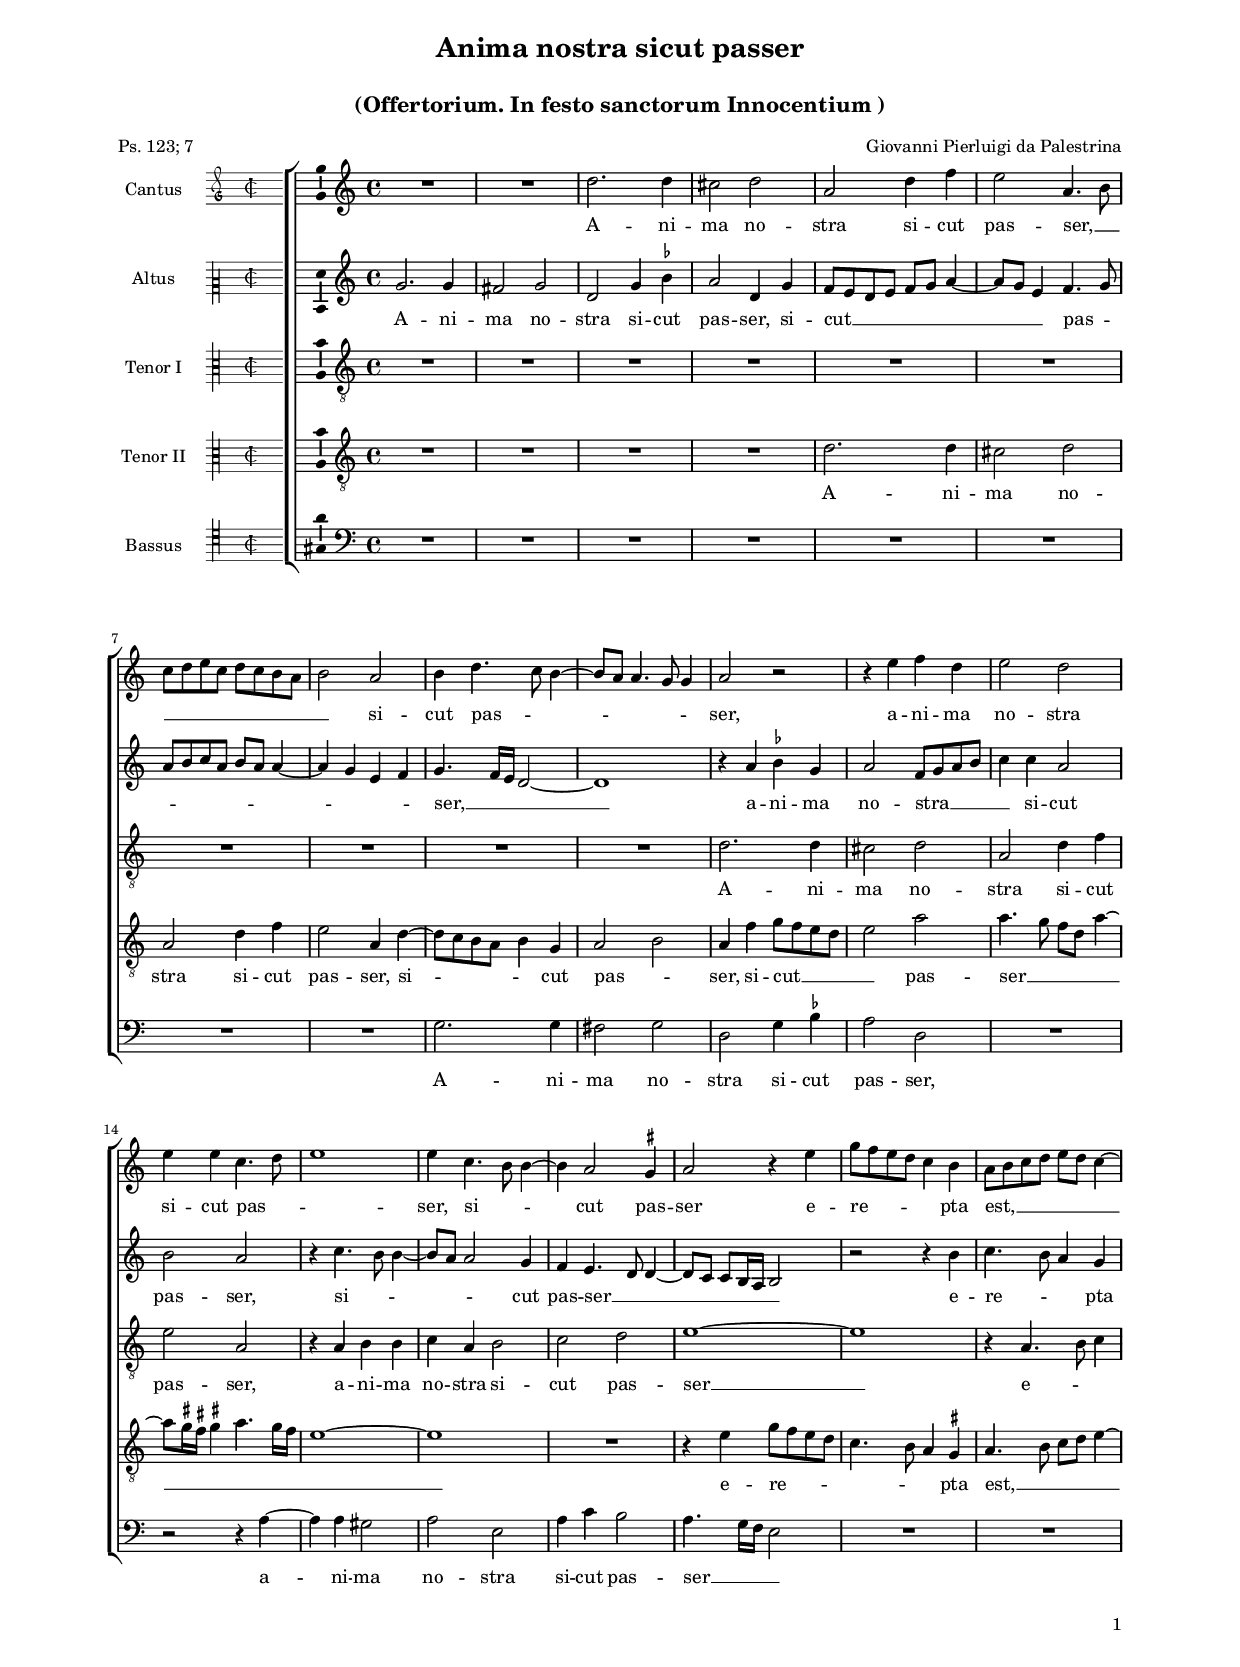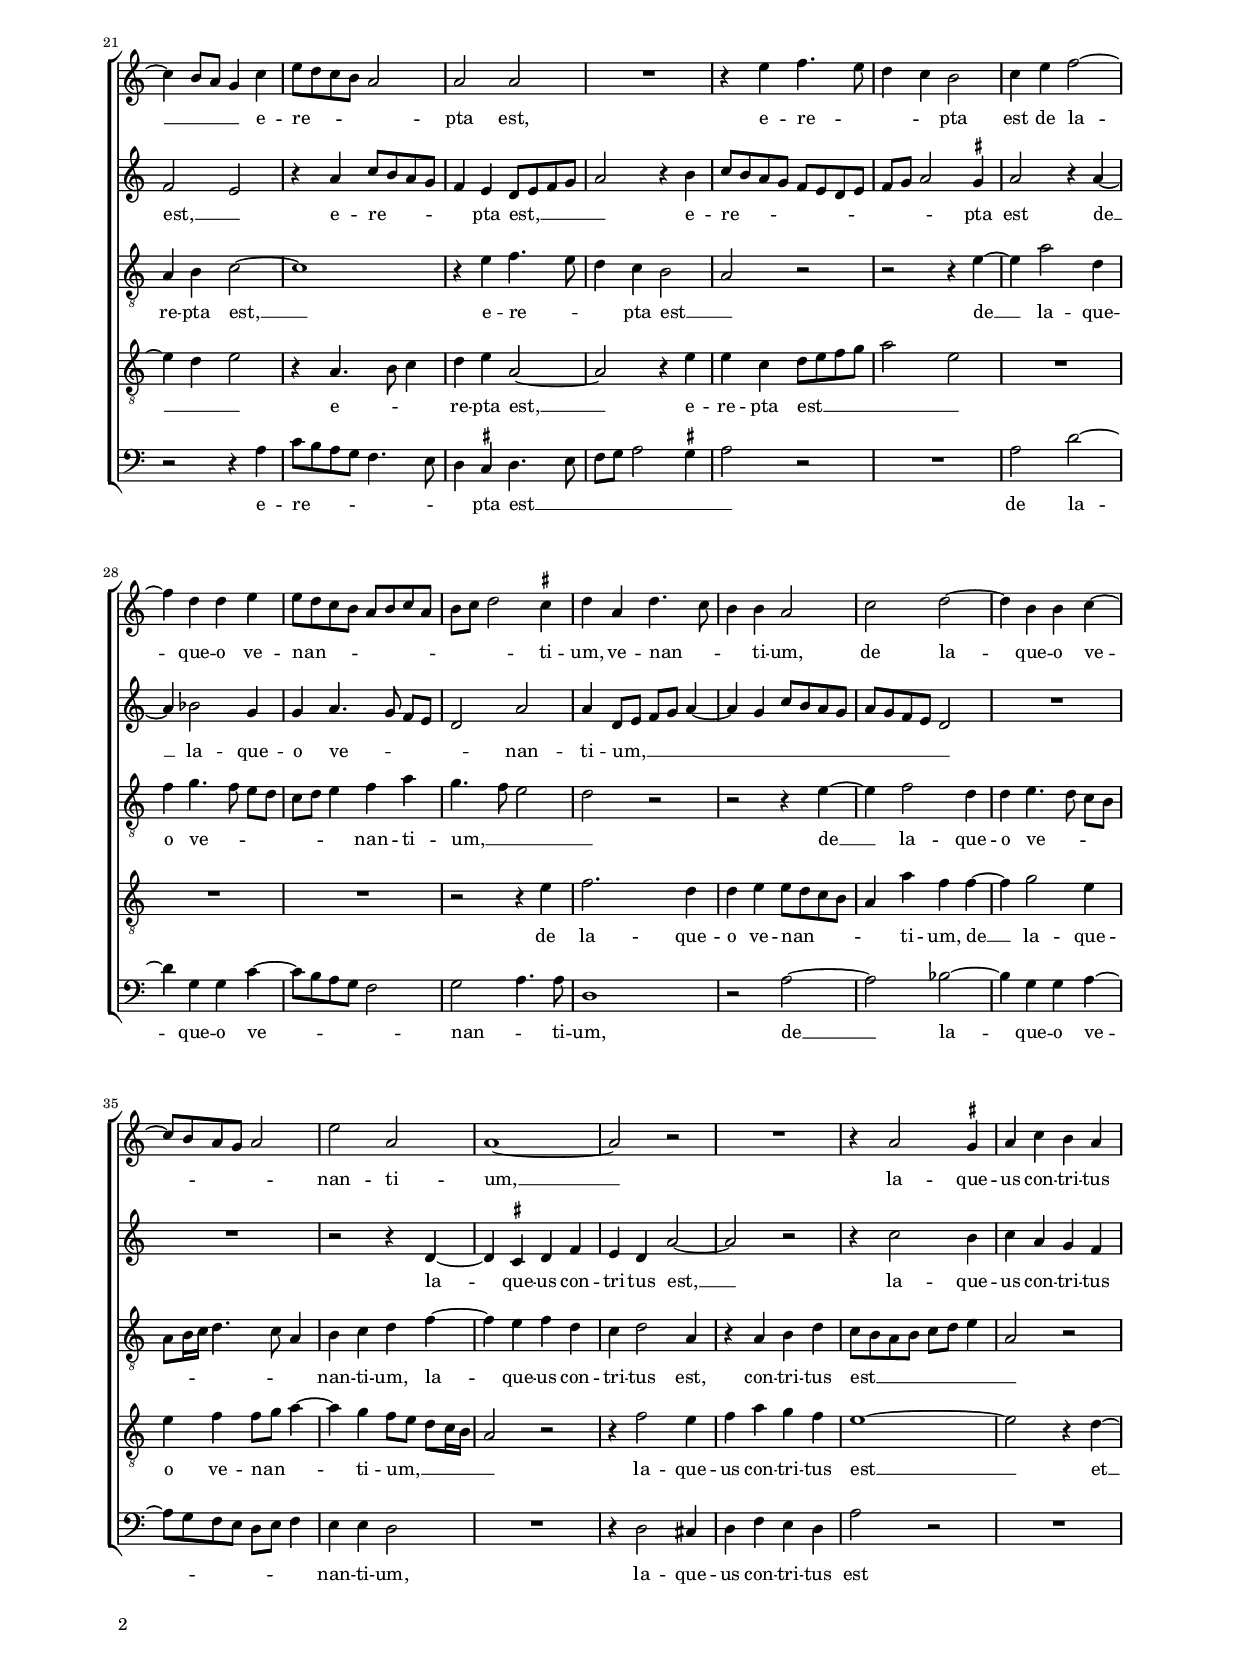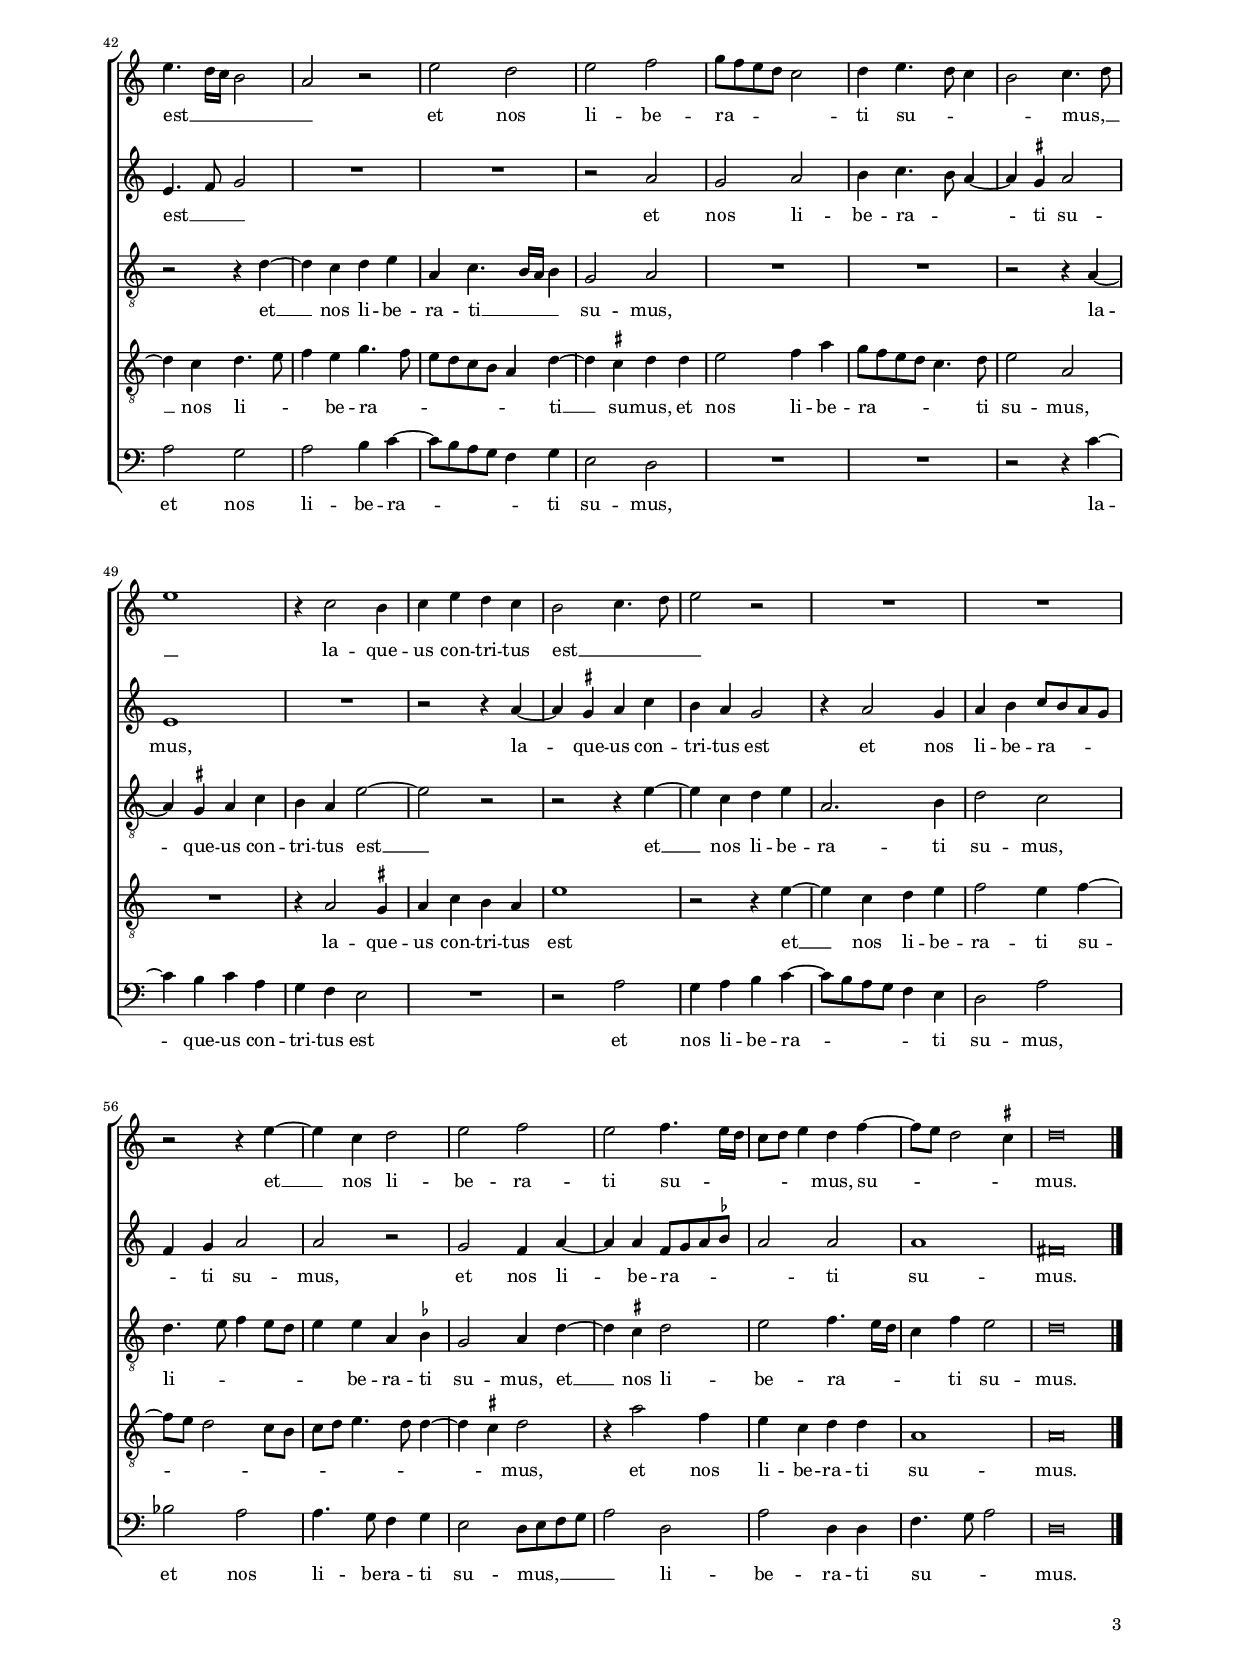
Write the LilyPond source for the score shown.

\header
{
  title="Anima nostra sicut passer"
  subtitle=\markup { \column { \transparent "x" \fontsize #1 "(Offertorium. In festo sanctorum Innocentium )" \transparent "x" } }
  composer="Giovanni Pierluigi da Palestrina"
  poet="Ps. 123; 7"
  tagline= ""
}

\version "2.22.2"
\language deutsch
#(set-global-staff-size 15)
% #(set-default-paper-size "letter")
#(ly:set-option 'point-and-click #f)




	ficta = { \once \set suggestAccidentals = ##t }

	forget = #(define-music-function (music) (ly:music?) #{
		\accidentalStyle forget
		$music
		\accidentalStyle default
		#})


    
\paper
	{
	top-margin = 1.6 \cm
	bottom-margin = 1 \cm
	left-margin = 2 \cm
	right-margin = 2 \cm
	ragged-bottom = ##f
	ragged-last-bottom = ##f
	print-page-number = ##f
	system-system-spacing = #'((basic-distance . 17) (minimum-distance . 14) (padding . 5) (strechability . 150))
    oddFooterMarkup=\markup   \fill-line { "" \fromproperty #'page:page-number-string }
    evenFooterMarkup=\markup  \fill-line { \fromproperty #'page:page-number-string "" }
    last-bottom-spacing = #'((basic-distance . 12) (minimum-distance . 7) (padding . 4))
    systems-per-page = 3
%   page-count = 3
%	min-systems-per-page = 3
%	print-all-headers = ##t
%	print-first-page-number = ##t
%	first-page-number = 1
	}

	
global = {
	\key c \major
	\time 4/4
    \set Score.tempoHideNote = ##t
    \tempo 4 = 100
    \skip 1*61
    \set Score.measureLength = #(ly:make-moment 2/1)
    \skip 1*2 \bar "|."
	}
    

incipitcantus = \relative c' {
    \time 2/2
    \clef "petrucci-g2"
    \key c \major
    }
    
incipitcantusVoice = <<
    \new MensuralVoice <<
        { s1 \noBreak }
        \incipitcantus
    >>
    >>
    
    
incipitaltus = \relative c' {
    \time 2/2
    \clef "petrucci-c2"
    \key c \major
    s4 \bar ""
    }
    
incipitaltusVoice = <<
    \new MensuralVoice <<
        { s1 \noBreak }
        \incipitaltus
    >>
    >>
    
incipittenor = \relative c' {
    \time 2/2
    \clef "petrucci-c3"
    \key c \major
    }
    
incipittenorVoice = <<
    \new MensuralVoice <<
        { s1 \noBreak }
        \incipittenor
    >>
    >>
    
incipitquintus = \relative c' {
    \time 2/2
    \clef "petrucci-c3"
    \key c \major
    }
    
incipitquintusVoice = <<
    \new MensuralVoice <<
        { s1 \noBreak }
        \incipitquintus
    >>
    >>
    
    
incipitbassus= \relative c {
    \time 2/2
    \clef "petrucci-c4"
    \key c \major
    }
    
incipitbassusVoice = <<
    \new MensuralVoice <<
        { s1 \noBreak }
        \incipitbassus
    >>
    >>


cantus =  \relative c''
	{
	R1
	R1
	d2. d4
	cis2 d
%5
	a2 d4 f |
	e2 a,4. h8
	c8 d e c d c h a
	h2 a
	h4 d4. c8 h4~
%10
	h8 a a4. g8 g4 |
	a2 r
	r4 e' f d
	e2 d
	e4 e c4. d8
%15
	e1 |
	e4 c4. h8 h4~
	h4 a2 \ficta gis4
	a2 r4 e'
	g8 f e d c4 h
%20
	a8 h c d e d c4~ |
	c4 h8 a g4 c
	e8 d c h a2
	a2 a
	R1
%25
	r4 e' f4. e8 |
	d4 c h2
	c4 e f2~
	f4 d d e
	e8 d c h a h c a
%30
	h8 c d2 \ficta cis4 |
	d4 a d4. c8
	h4 h a2
	c2 d~
	d4 h h c~
%35
	c8 h a g a2 |
	e'2 a,
	a1~
	a2 r
	R1
%40
	r4 a2 \ficta gis4 |
	a4 c h a
	e'4. d16 c h2
	a2 r
	e'2 d
%45
	e2 f |
	g8 f e d c2
	d4 e4. d8 c4
	h2 c4. d8
	e1
%50
	r4 c2 h4 |
	c4 e d c
	h2 c4. d8
	e2 r
	R1
%55
	R1 |
	r2 r4 e~
	e4 c d2
	e2 f
	e2 f4. e16 d
%60
	c8 d e4 d f~ |
	f8 e d2 \ficta cis4
	d\breve |
	}


altus =  \relative c'
	{
	g'2. g4
	fis2 g
	d2 g4 \ficta b
	a2 d,4 g
%5
	f8 e d e f g a4~ |
	a8 g e4 f4. g8
	a8 h c a h8 a a4~
	a4 g e f4
	g4. f16 e d2~
%10
	d1 |
	r4 a' \ficta b g
	a2 f8 g a h
	c4 c a2
	h2 a
%15
	r4 c4. h8 h4~ |
	h8 a a2 g4
	f4 e4. d8 d4~
	d8 c c[ h16 a] h2
	r2 r4 h'
%20
	c4. h8 a4 g |
	f2 e
	r4 a c8 h a g
	f4 e d8 e f g
	a2 r4 h
%25
	c8 h a g f e d e |
	f8 g a2 \ficta gis4
	a2 r4 a~
	a4 b2 g4
	g4 a4. g8 f[ e]
%30
	d2 a' |
	a4 d,8 e f g a4~
	a4 g c8 h a g
	a8 g f e d2
	R1
%35
	R1 |
	r2 r4 d~
	d4 \ficta cis d f
	e4 d a'2~
	a2 r
%40
	r4 c2 h4 |
	c4 a g f
	e4. f8 g2
	R1
	R1
%45
	r2 a |
	g2 a
	h4 c4. h8 a4~
	a4 \ficta gis a2
	e1
%50
	R1 |
	r2 r4 a~
	a4 \ficta gis a c
	h4 a g2
	r4 a2 g4
%55
	a4 h c8 h a g |
	f4 g a2
	a2 r
	g2 f4 a~
	a4 a f8 g a \ficta b
%60
	a2 a |
	a1
	fis\breve |
	}


tenor =  \relative c'
	{
	R1
	R1
	R1
	R1
%5
	R1 |
	R1
	R1
	R1
	R1
%10
	R1 |
	d2. d4
	cis2 d
	a2 d4 f
	e2 a,
%15
	r4 a h h |
	c4 a h2
	c2 d
	e1~
	e1
%20
	r4 a,4. h8 c4 |
	a4 h c2~
	c1
	r4 e f4. e8
	d4 c h2
%25
	a2 r |
	r2 r4 e'~
	e4 a2 d,4
	f4 g4. f8 e[ d]
	c8 d e4 f a
%30
	g4. f8 e2 |
	d2 r
	r2 r4 e~
	e4 f2 d4
	d4 e4. d8 c[ h]
%35
	a8 h16 c d4. c8 a4 |
	h4 c d f~
	f4 e f d
	c4 d2 a4
	r4 a h d
%40
	c8 h a h c d e4 |
	a,2 r
	r2 r4 d~
	d4 c d e
	a,4 c4. h16 a h4
%45
	g2 a |
	R1
	R1
	r2 r4 a~
	a4 \ficta gis a c
%50
	h4 a e'2~ |
	e2 r
	r2 r4 e~
	e4 c d e
	a,2. h4
%55
	d2 c |
	d4. e8 f4 e8 d
	e4 e a, \ficta b
	g2 a4 d~
	d4 \ficta cis d2
%60
	e2 f4. e16 d |
	c4 f e2
	d\breve |
	}


quintus  =  \relative c'
	{
	R1
	R1
	R1
	R1
%5
	d2. d4 |
	cis2 d
	a2 d4 f
	e2 a,4 d~
	d8 c h a h4 g
%10
	a2 h |
	a4 f' g8 f e d
	e2 a
	a4. g8 f[ d] a'4~
	a8 \ficta gis16 \ficta fis \ficta gis!4 a4. \forget g16 \forget f
%15
	e1~ |
	e1
	R1
	r4 e g8 f e d
	c4. h8 a4 \ficta gis
%20
	a4. h8 c[ d] e4~ |
	e4 d e2
	r4 a,4. h8 c4
	d4 e a,2~
	a2 r4 e'
%25
	e4 c d8 e f g |
	a2 e
	R1
	R1
	R1
%30
	r2 r4 e |
	f2. d4
	d4 e e8 d c h
	a4 a' f f~
	f4 g2 e4
%35
	e4 f f8 g a4~ |
	a4 g f8 e d[ c16 h]
	a2 r
	r4 f'2 e4
	f4 a g f
%40
	e1~ |
	e2 r4 d~
	d4 c d4. e8
	f4 e g4. f8
	e8 d c h a4 d~
%45
	d4 \ficta cis d d |
	e2 f4 a
	g8 f e d c4. d8
	e2 a,
	R1
%50
	r4 a2 \ficta gis4 |
	a4 c h a
	e'1
	r2 r4 e~
	e4 c d e
%55
	f2 e4 f~ |
	f8 e d2 c8 h
	c8 d e4. d8 d4~
	d4 \ficta cis d2
	r4 a'2 f4
%60
	e4 c d d |
	a1
	a\breve |
	}


bassus  =  \relative c
	{
	R1
	R1
	R1
	R1
%5
	R1 |
	R1
	R1
	R1
	g'2. g4
%10
	fis2 g |
	d2 g4 \ficta b
	a2 d,
	R1
	r2 r4 a'~
%15
	a4 a gis2 |
	a2 e
	a4 c h2
	a4. g16 f e2
	R1
%20
	R1 |
	r2 r4 a
	c8 h a g f4. e8
	d4 \ficta cis d4. e8
	f8 g a2 \ficta gis4
%25
	a2 r |
	R1
	a2 d~
	d4 g, g c~
	c8 h a g f2
%30
	g2 a4. a8 |
	d,1
	r2 a'~
	a2 b~
	b4 g g a~
%35
	a8 g f e d e f4 |
	e4 e d2
	R1
	r4 d2 cis4
	d4 f e d
%40
	a'2 r |
	R1
	a2 g
	a2 h4 c~
	c8 h a g f4 g
%45
	e2 d |
	R1
	R1
	r2 r4 c'~
	c4 h c a
%50
	g4 f e2 |
	R1
	r2 a
	g4 a h c~
	c8 h a g f4 e
%55
	d2 a' |
	b2 a
	a4. g8 f4 g
	e2 d8 e f g
	a2 d,
%60
	a'2 d,4 d |
	f4. g8 a2
	d,\breve |
	}


lyricscantus = \lyricmode {
	A -- ni -- ma no -- stra si -- cut pas -- ser, __ _ _ _ _ _ _ _ _ _ _
    si -- cut pas -- _ _ _ _ _ _ ser,
    a -- ni -- ma no -- stra si -- cut pas -- _ _ ser,
    si -- _ _ cut pas -- ser
    e -- re -- _ _ _ _ pta est, __ _ _ _ _ _ _ _ _ _
    e -- re -- _ _ _ _ pta est,
    e -- re -- _ _ _ pta est
    de la -- que -- o ve -- nan -- _ _ _ _ _ _ _ _ _ _ ti -- um,
    ve -- nan -- _ _ ti -- um,
    de la -- que -- o ve -- _ _ _ _ nan -- ti -- um, __
    la -- que -- us con -- tri -- tus est __ _ _ _ _
    et nos li -- be -- ra -- _ _ _ _ ti su -- _ _ _ mus, __ _ _
    la -- que -- us con -- tri -- tus est __ _ _ _
    et __ nos li -- be -- ra -- ti su -- _ _ _ _ _ mus,
    su -- _ _ _ mus.
	}


lyricsaltus = \lyricmode {
	A -- ni -- ma no -- stra si -- cut pas -- ser,
    si -- cut __ _ _ _ _ _ _ _ _ pas -- _ _ _ _ _ _ _ _ _ _ _ ser, __ _ _ _
    a -- ni -- ma no -- stra __ _ _ _ _ si -- cut pas -- ser,
    si -- _ _ _ _ cut pas -- ser __ _ _ _ _ _ _ _
    e -- re -- _ _ pta est, __ _
    e -- re -- _ _ _ _ pta est, __ _ _ _ _
    e -- re -- _ _ _ _ _ _ _ _ _ _ pta est
    de __ la -- que -- o ve -- _ _ _ _ nan -- ti -- um, __ _ _ _ _ _ _ _ _ _ _ _ _ _ _
    la -- que -- us con -- tri -- tus est, __
    la -- que -- us con -- tri -- tus est __ _ _
    et nos li -- be -- ra -- _ _ ti su -- mus,
    la -- que -- us con -- tri -- tus est
    et nos li -- be -- ra -- _ _ _ _ ti su -- mus,
    et nos li -- be -- ra -- _ _ _ _ ti su -- mus.
	}


lyricstenor = \lyricmode {
	A -- ni -- ma no -- stra si -- cut pas -- ser,
    a -- ni -- ma no -- stra si -- cut pas -- ser __
    e -- _ _ re -- pta est, __
    e -- re -- _ _ pta est __ _
    de __ la -- que -- o ve -- _ _ _ _ _ _ nan -- ti -- um, __ _ _ _
    de __ la -- que -- o ve -- _ _ _ _ _ _ _ _ _ nan -- ti -- um,
    la -- que -- us con -- tri -- tus est,
    con -- tri -- tus est __ _ _ _ _ _ _ _
    et __ nos li -- be -- ra -- ti __ _ _ _ su -- mus,
    la -- que -- us con -- tri -- tus est __
    et __ nos li -- be -- ra -- ti su -- mus,
    li -- _ _ _ _ _ be -- ra -- ti su -- mus,
    et __ nos li -- be -- ra -- _ _ _ ti su -- mus.
	}


lyricsquintus = \lyricmode {
	A -- ni -- ma no -- stra si -- cut pas -- ser,
    si -- _ _ _ _ cut pas -- _ ser,
    si -- cut __ _ _ _ _ pas -- ser __ _ _ _ _ _ _ _ _ _ _ _
    e -- re -- _ _ _ _ _ _ pta est, __ _ _ _ _ _ _
    e -- _ _ re -- pta est, __
    e -- re -- pta est __ _ _ _ _ _
    de la -- que -- o ve -- nan -- _ _ _ _ ti -- um,
    de __ la -- que -- o ve -- nan -- _ _ ti -- um, __ _ _ _ _ _
    la -- que -- us con -- tri -- tus est __
    et __ nos li -- _ _ be -- ra -- _ _ _ _ _ _ ti __ su -- mus,
    et nos li -- be -- ra -- _ _ _ _ ti su -- mus,
    la -- que -- us con -- tri -- tus est
    et __ nos li -- be -- ra -- ti su -- _ _ _ _ _ _ _ _ _ _ mus,
    et nos li -- be -- ra -- ti su -- mus.
	}


lyricsbassus = \lyricmode {
	A -- ni -- ma no -- stra si -- cut pas -- ser,
    a -- ni -- ma no -- stra si -- cut pas -- ser __ _ _ _
    e -- re -- _ _ _ _ _ _ pta est __ _ _ _ _ _ _
    de la -- que -- o ve -- _ _ _ _ nan -- _ ti -- um,
    de __ la -- que -- o ve -- _ _ _ _ _ _ nan -- ti -- um,
    la -- que -- us con -- tri -- tus est
    et nos li -- be -- ra -- _ _ _ _ ti su -- mus,
    la -- que -- us con -- tri -- tus est
    et nos li -- be -- ra -- _ _ _ _ ti su -- mus,
    et nos li -- be -- ra -- ti su -- mus, __ _ _ _ _
    li -- be -- ra -- ti su -- _ _ mus.
	}


\score
{  
    \transpose c c {
	\new ChoirStaff \with { \override StaffGrouper.staff-staff-spacing.basic-distance = #12 }
	<<

	\new Staff << \global
	\new Voice="v1" {
		\set Staff.instrumentName="Cantus"
        \incipit \incipitcantusVoice
%		\set Staff.instrumentName= "S"
		\set Staff.midiInstrument = "reed organ"
		\clef violin
		\cantus }
	\new Lyrics \lyricsto "v1" {\lyricscantus }
	>>


	\new Staff << \global
	\new Voice="v2" {
		\set Staff.instrumentName="Altus"
        \incipit \incipitaltusVoice
%		\set Staff.instrumentName= "A"
		\set Staff.midiInstrument = "reed organ"
		\clef violin % "G_8"
		\altus}
	\new Lyrics \lyricsto "v2" {\lyricsaltus }
	>>


	\new Staff << \global
	\new Voice="v3" {
		\set Staff.instrumentName="Tenor I"
        \incipit \incipittenorVoice
%		\set Staff.instrumentName= "T"
		\set Staff.midiInstrument = "reed organ"
		\clef "G_8"
		\tenor }
	\new Lyrics \lyricsto "v3" {\lyricstenor }
	>>


	\new Staff << \global
	\new Voice="v5" {
		\set Staff.instrumentName="Tenor II"
        \incipit \incipitquintusVoice
%		\set Staff.instrumentName= "Q"
		\set Staff.midiInstrument = "reed organ"
		\clef "G_8"
		\quintus}
	\new Lyrics \lyricsto "v5" {\lyricsquintus }
	>>


	\new Staff << \global
	\new Voice="v4" {
		\set Staff.instrumentName="Bassus"
        \incipit \incipitbassusVoice
%		\set Staff.instrumentName= "B"
		\set Staff.midiInstrument = "reed organ"
		\clef bass 
		\bassus }
	\new Lyrics \lyricsto "v4" {\lyricsbassus}
	>>

	>>
	} % transpose

	\layout
	{
	indent = 3\cm
    incipit-width = 1.3 \cm
	\context { \Lyrics \override VerticalAxisGroup.nonstaff-relatedstaff-spacing.padding = #1.4 }
%	\context { \Lyrics \override LyricText.font-size = #1 }
	\context { \Staff \override TimeSignature.break-visibility = #end-of-line-invisible }
	\context { \Staff \consists "Ambitus_engraver" }
%	\context { \Voice \override Slur.transparent = ##t }
	\context { \Score \override BarNumber.padding = #2 }
	\context { \Voice \override NoteHead.style = #'baroque }
	}

\midi
	{    	
	}

}


% EOF
